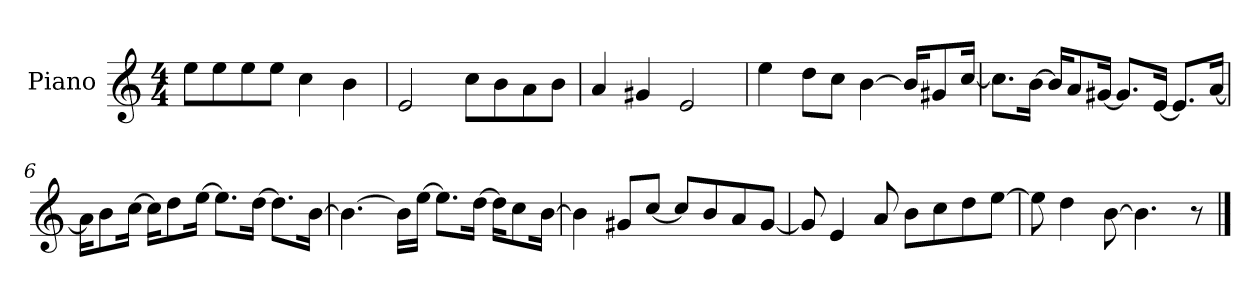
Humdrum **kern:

**kern
*part1
*staff1
*I"Piano
*I'P-no
*clefG2
*k[]
*M4/4
*MM90
=1
8ee\L
8ee\
8ee\
8ee\J
4cc\
4b\
=2
2e/
8cc\L
8b\
8a\
8b\J
=3
4a/
4g#X/
2e/
=4
4ee\
8dd\L
8cc\J
[4b\
16b/KL]
8g#X/
[16cc/Jk
=5
8.cc\L]
[16b\Jk
16b/KL]
8a/
[16g#X/Jk
8.g#/L]
[16e/Jk
8.e/L]
[16a/Jk
!!LO:LB:g=z
=6
16a\KL]
8b\
[16cc\Jk
16cc\KL]
8dd\
[16ee\Jk
8.ee\L]
[16dd\Jk
8.dd\L]
[16b\Jk
=7
4.b\_
16b\LL]
[16ee\JJ
8.ee\L]
[16dd\Jk
16dd\KL]
8cc\
[16b\Jk
=8
4b\]
8g#X/L
[8cc/J
8cc/L]
8b/
8a/
[8g#/J
=9
8g#/]
4e/
8a/
8b\L
8cc\
8dd\
[8ee\J
=10
8ee\]
4dd\
[8b\
4.b\]
8r
==
*-
